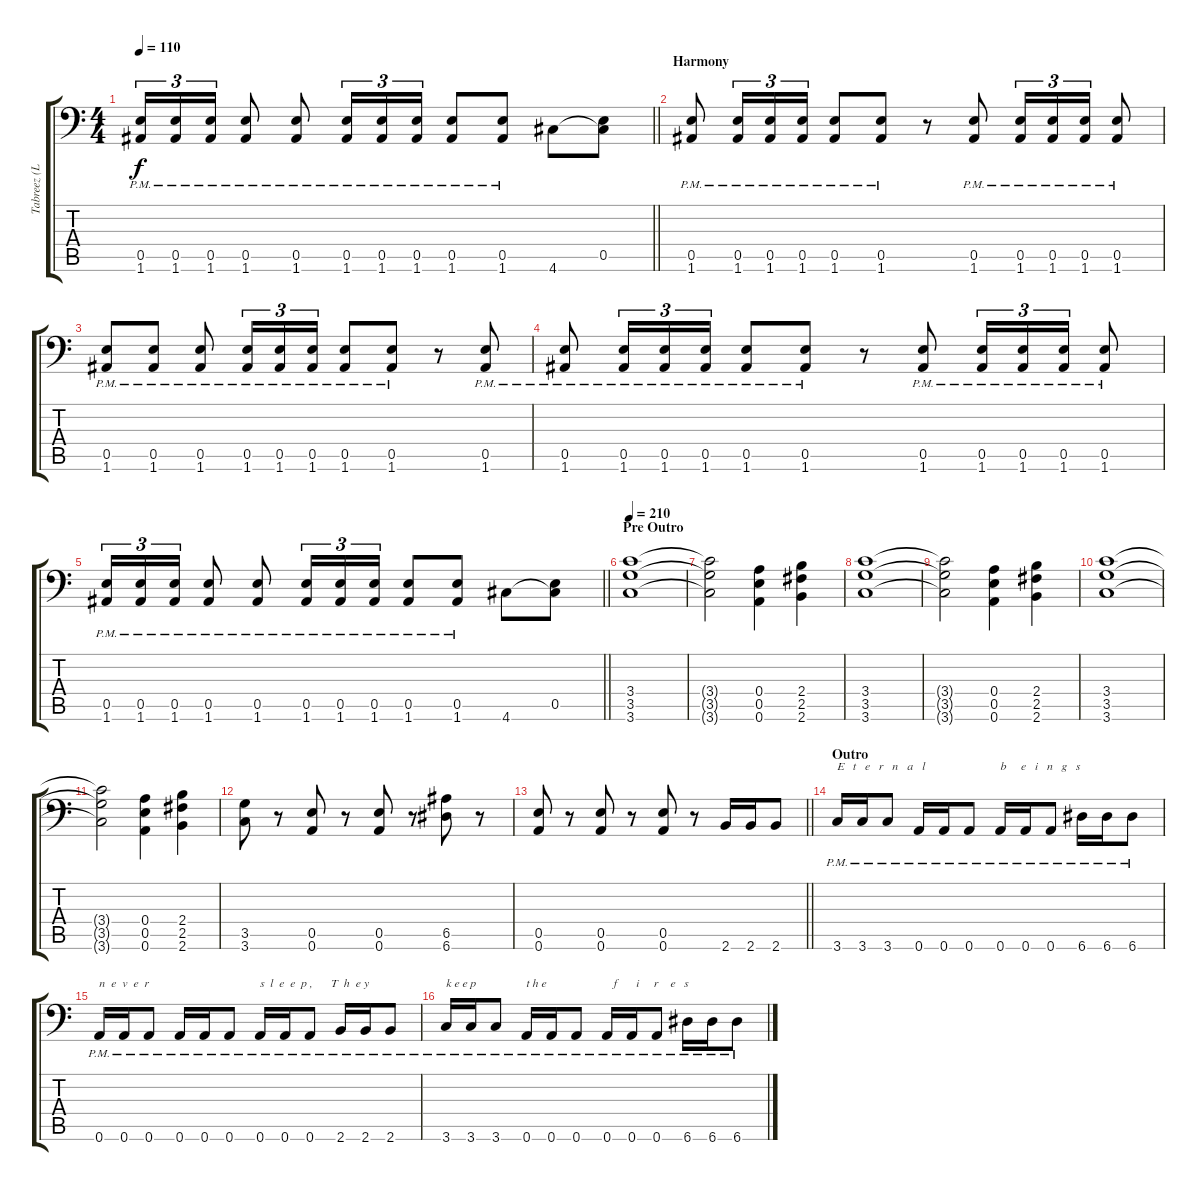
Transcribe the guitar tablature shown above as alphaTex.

\track ("Tabreez (Left)" "Tabreez (L") {instrument distortionguitar}
\staff {score tabs}
\tuning (B3 Gb3 D3 A2 E2 A1) {hide}
\ts (4 4)
\tempo 110
\clef f4
\barLineRight lightlight
\ks c
(0.5{pm} 1.6{pm}).16{tu (3 2) dy f} (0.5{pm} 1.6{pm}).16{tu (3 2)} (0.5{pm} 1.6{pm}).16{tu (3 2)} (0.5{pm} 1.6{pm}).8 (0.5{pm} 1.6{pm}).8 (0.5{pm} 1.6{pm}).16{tu (3 2)} (0.5{pm} 1.6{pm}).16{tu (3 2)} (0.5{pm} 1.6{pm}).16{tu (3 2)} (0.5{pm} 1.6{pm}).8 (0.5{pm} 1.6{pm}).8 4.6.8 (0.5 4.6{t}).8 |
\section ("" "Harmony")
(0.5{pm} 1.6{pm}).8 (0.5{pm} 1.6{pm}).16{tu (3 2)} (0.5{pm} 1.6{pm}).16{tu (3 2)} (0.5{pm} 1.6{pm}).16{tu (3 2)} (0.5{pm} 1.6{pm}).8 (0.5{pm} 1.6{pm}).8 r.8 (0.5{pm} 1.6{pm}).8 (0.5{pm} 1.6{pm}).16{tu (3 2)} (0.5{pm} 1.6{pm}).16{tu (3 2)} (0.5{pm} 1.6{pm}).16{tu (3 2)} (0.5{pm} 1.6{pm}).8 |
(0.5{pm} 1.6{pm}).8 (0.5{pm} 1.6{pm}).8 (0.5{pm} 1.6{pm}).8 (0.5{pm} 1.6{pm}).16{tu (3 2)} (0.5{pm} 1.6{pm}).16{tu (3 2)} (0.5{pm} 1.6{pm}).16{tu (3 2)} (0.5{pm} 1.6{pm}).8 (0.5{pm} 1.6{pm}).8 r.8 (0.5{pm} 1.6{pm}).8 |
(0.5{pm} 1.6{pm}).8 (0.5{pm} 1.6{pm}).16{tu (3 2)} (0.5{pm} 1.6{pm}).16{tu (3 2)} (0.5{pm} 1.6{pm}).16{tu (3 2)} (0.5{pm} 1.6{pm}).8 (0.5{pm} 1.6{pm}).8 r.8 (0.5{pm} 1.6{pm}).8 (0.5{pm} 1.6{pm}).16{tu (3 2)} (0.5{pm} 1.6{pm}).16{tu (3 2)} (0.5{pm} 1.6{pm}).16{tu (3 2)} (0.5{pm} 1.6{pm}).8 |
\barLineRight lightlight
(0.5{pm} 1.6{pm}).16{tu (3 2)} (0.5{pm} 1.6{pm}).16{tu (3 2)} (0.5{pm} 1.6{pm}).16{tu (3 2)} (0.5{pm} 1.6{pm}).8 (0.5{pm} 1.6{pm}).8 (0.5{pm} 1.6{pm}).16{tu (3 2)} (0.5{pm} 1.6{pm}).16{tu (3 2)} (0.5{pm} 1.6{pm}).16{tu (3 2)} (0.5{pm} 1.6{pm}).8 (0.5{pm} 1.6{pm}).8 4.6.8 (0.5 4.6{t}).8 |
\section ("" "Pre Outro")
\tempo 210
(3.4 3.5 3.6).1 |
(3.4{t} 3.5{t} 3.6{t}).2 (0.4 0.5 0.6).4 (2.4 2.5 2.6).4 |
(3.4 3.5 3.6).1 |
(3.4{t} 3.5{t} 3.6{t}).2 (0.4 0.5 0.6).4 (2.4 2.5 2.6).4 |
(3.4 3.5 3.6).1 |
(3.4{t} 3.5{t} 3.6{t}).2 (0.4 0.5 0.6).4 (2.4 2.5 2.6).4 |
(3.5 3.6).8 r.8 (0.5 0.6).8 r.8 (0.5 0.6).8 r.8 (6.5 6.6).8 r.8 |
\barLineRight lightlight
(0.5 0.6).8 r.8 (0.5 0.6).8 r.8 (0.5 0.6).8 r.8 2.6.16 2.6.16 2.6.8 |
\section ("" "Outro")
3.6{pm}.16{txt "E   t   e   r   n   a   l "} 3.6{pm}.16 3.6{pm}.8 0.6{pm}.16 0.6{pm}.16 0.6{pm}.8 0.6{pm}.16{txt "b     e   i   n   g   s  "} 0.6{pm}.16 0.6{pm}.8 6.6{pm}.16 6.6{pm}.16 6.6{pm}.8 |
0.6{pm}.16{txt "n  e  v  e  r"} 0.6{pm}.16 0.6{pm}.8 0.6{pm}.16 0.6{pm}.16 0.6{pm}.8 0.6{pm}.16{txt "s  l  e  e  p ,      T  h  e y"} 0.6{pm}.16 0.6{pm}.8 2.6{pm}.16 2.6{pm}.16 2.6{pm}.8 |
3.6{pm}.16{txt "k e e p "} 3.6{pm}.16 3.6{pm}.8 0.6{pm}.16{txt "t h e"} 0.6{pm}.16 0.6{pm}.8 0.6{pm}.16{txt "  f      i     r    e   s  "} 0.6{pm}.16 0.6{pm}.8 6.6{pm}.16 6.6{pm}.16 6.6{pm}.8
